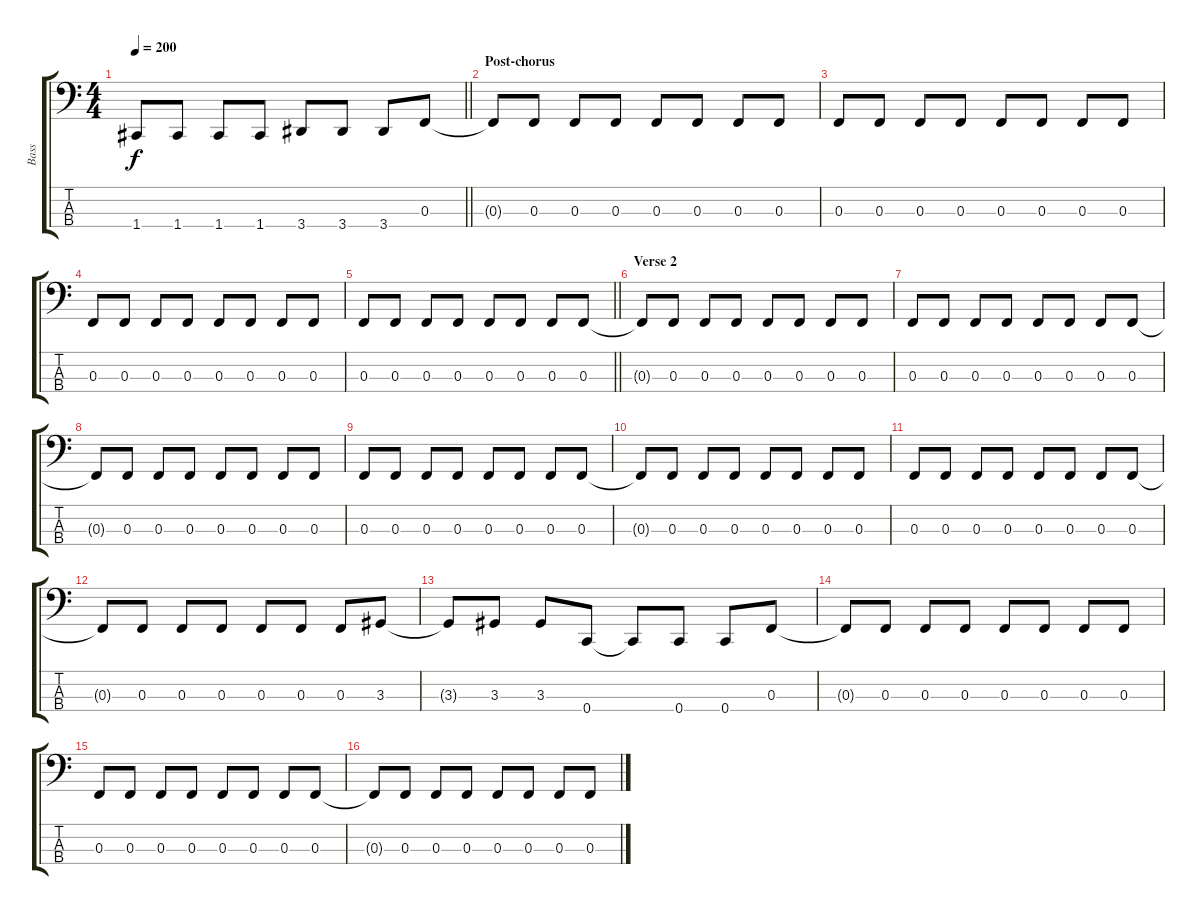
\track ("Bass" "Bass") {instrument electricbassfinger}
\staff {score tabs}
\tuning (Eb2 Bb1 F1 C1) {hide}
\ts (4 4)
\tempo 200
\clef f4
\barLineRight lightlight
\ks c
1.4.8{dy f} 1.4.8 1.4.8 1.4.8 3.4.8 3.4.8 3.4.8 0.3.8 |
\section ("" "Post-chorus")
0.3{t}.8 0.3.8 0.3.8 0.3.8 0.3.8 0.3.8 0.3.8 0.3.8 |
0.3.8 0.3.8 0.3.8 0.3.8 0.3.8 0.3.8 0.3.8 0.3.8 |
0.3.8 0.3.8 0.3.8 0.3.8 0.3.8 0.3.8 0.3.8 0.3.8 |
\barLineRight lightlight
0.3.8 0.3.8 0.3.8 0.3.8 0.3.8 0.3.8 0.3.8 0.3.8 |
\section ("" "Verse 2")
0.3{t}.8 0.3.8 0.3.8 0.3.8 0.3.8 0.3.8 0.3.8 0.3.8 |
0.3.8 0.3.8 0.3.8 0.3.8 0.3.8 0.3.8 0.3.8 0.3.8 |
0.3{t}.8 0.3.8 0.3.8 0.3.8 0.3.8 0.3.8 0.3.8 0.3.8 |
0.3.8 0.3.8 0.3.8 0.3.8 0.3.8 0.3.8 0.3.8 0.3.8 |
0.3{t}.8 0.3.8 0.3.8 0.3.8 0.3.8 0.3.8 0.3.8 0.3.8 |
0.3.8 0.3.8 0.3.8 0.3.8 0.3.8 0.3.8 0.3.8 0.3.8 |
0.3{t}.8 0.3.8 0.3.8 0.3.8 0.3.8 0.3.8 0.3.8 3.3.8 |
3.3{t}.8 3.3.8 3.3.8 0.4.8 0.4{t}.8 0.4.8 0.4.8 0.3.8 |
0.3{t}.8 0.3.8 0.3.8 0.3.8 0.3.8 0.3.8 0.3.8 0.3.8 |
0.3.8 0.3.8 0.3.8 0.3.8 0.3.8 0.3.8 0.3.8 0.3.8 |
0.3{t}.8 0.3.8 0.3.8 0.3.8 0.3.8 0.3.8 0.3.8 0.3.8
